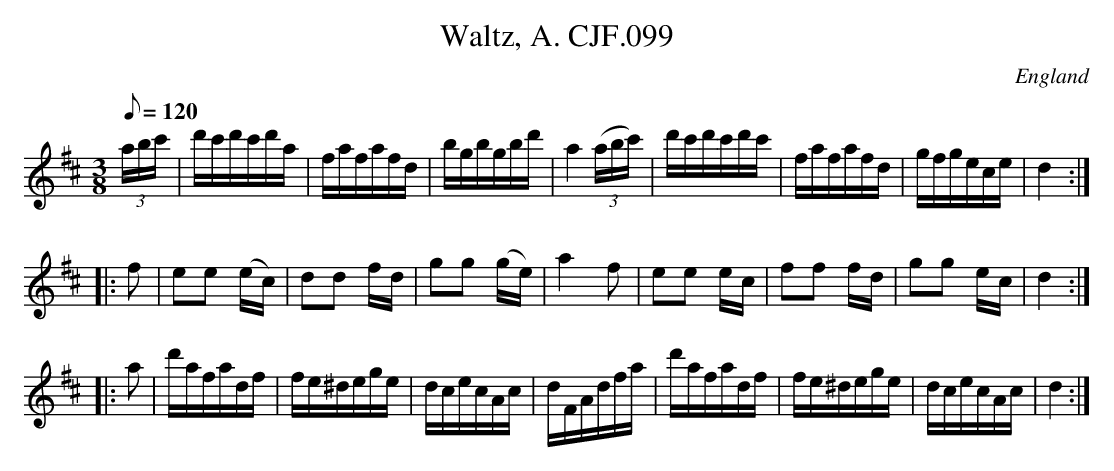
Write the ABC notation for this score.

X:1
T:Waltz, A. CJF.099
L:1/16
M:3/8
O:England
Q:1/8=120
K:D
(3abc'|d'c'd'c'd'a|fafafd|bgbgbd'|a4((3abc')|\
d'c'd'c'd'c'|fafafd|gfgece|d4:|!
|:f2|e2e2 (ec)|d2d2 fd|g2g2 (ge)|a4f2|\
e2e2 ec|f2f2 fd|g2g2 ec|d4:|!
|:a2|d'afadf|fe^dege|dcecAc|dFAdfa|\
d'afadf|fe^dege|dcecAc|d4:|
